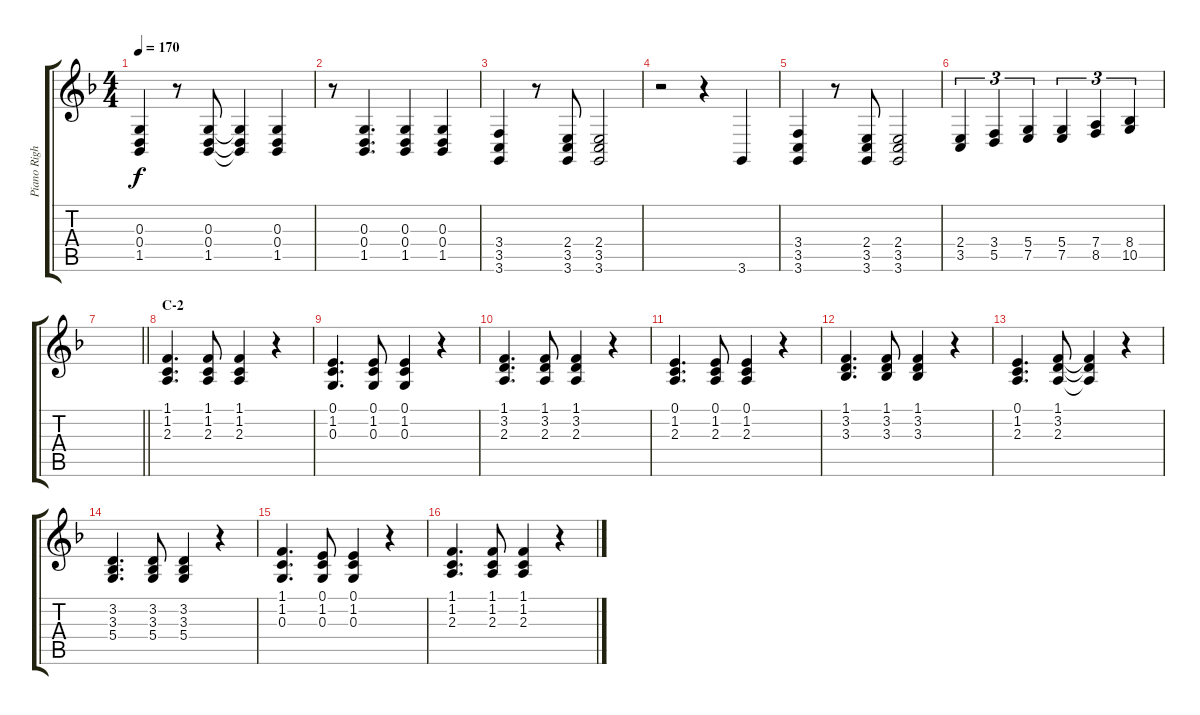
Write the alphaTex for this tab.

\track ("Piano Right (Kotobuki Tsumugi)" "Piano Righ") {instrument acousticgrandpiano}
\staff {score tabs}
\tuning (E4 B3 G3 D3 A2 E2) {hide}
\ts (4 4)
\tempo 170
\clef g2
\ks f
(0.3 0.4 1.5).4{dy f} r.8 (0.3 0.4 1.5).8 (0.3{t} 0.4{t} 1.5{t}).4 (0.3 0.4 1.5).4 |
r.8 (0.3 0.4 1.5).4{d} (0.3 0.4 1.5).4 (0.3 0.4 1.5).4 |
(3.4 3.5 3.6).4 r.8 (2.4 3.5 3.6).8 (2.4 3.5 3.6).2 |
r.2 r.4 3.6.4 |
(3.4 3.5 3.6).4 r.8 (2.4 3.5 3.6).8 (2.4 3.5 3.6).2 |
(2.4 3.5).4{tu (3 2)} (3.4 5.5).4{tu (3 2)} (5.4 7.5).4{tu (3 2)} (5.4 7.5).4{tu (3 2)} (7.4 8.5).4{tu (3 2)} (8.4 10.5).4{tu (3 2)} |
\barLineRight lightlight
|
\section ("" "C-2")
(1.1 1.2 2.3).4{d} (1.1 1.2 2.3).8 (1.1 1.2 2.3).4 r.4 |
(0.1 1.2 0.3).4{d} (0.1 1.2 0.3).8 (0.1 1.2 0.3).4 r.4 |
(1.1 3.2 2.3).4{d} (1.1 3.2 2.3).8 (1.1 3.2 2.3).4 r.4 |
(0.1 1.2 2.3).4{d} (0.1 1.2 2.3).8 (0.1 1.2 2.3).4 r.4 |
(1.1 3.2 3.3).4{d} (1.1 3.2 3.3).8 (1.1 3.2 3.3).4 r.4 |
(0.1 1.2 2.3).4{d} (1.1 3.2 2.3).8 (1.1{t} 3.2{t} 2.3{t}).4 r.4 |
(3.2 3.3 5.4).4{d} (3.2 3.3 5.4).8 (3.2 3.3 5.4).4 r.4 |
(1.1 1.2 0.3).4{d} (0.1 1.2 0.3).8 (0.1 1.2 0.3).4 r.4 |
(1.1 1.2 2.3).4{d} (1.1 1.2 2.3).8 (1.1 1.2 2.3).4 r.4
